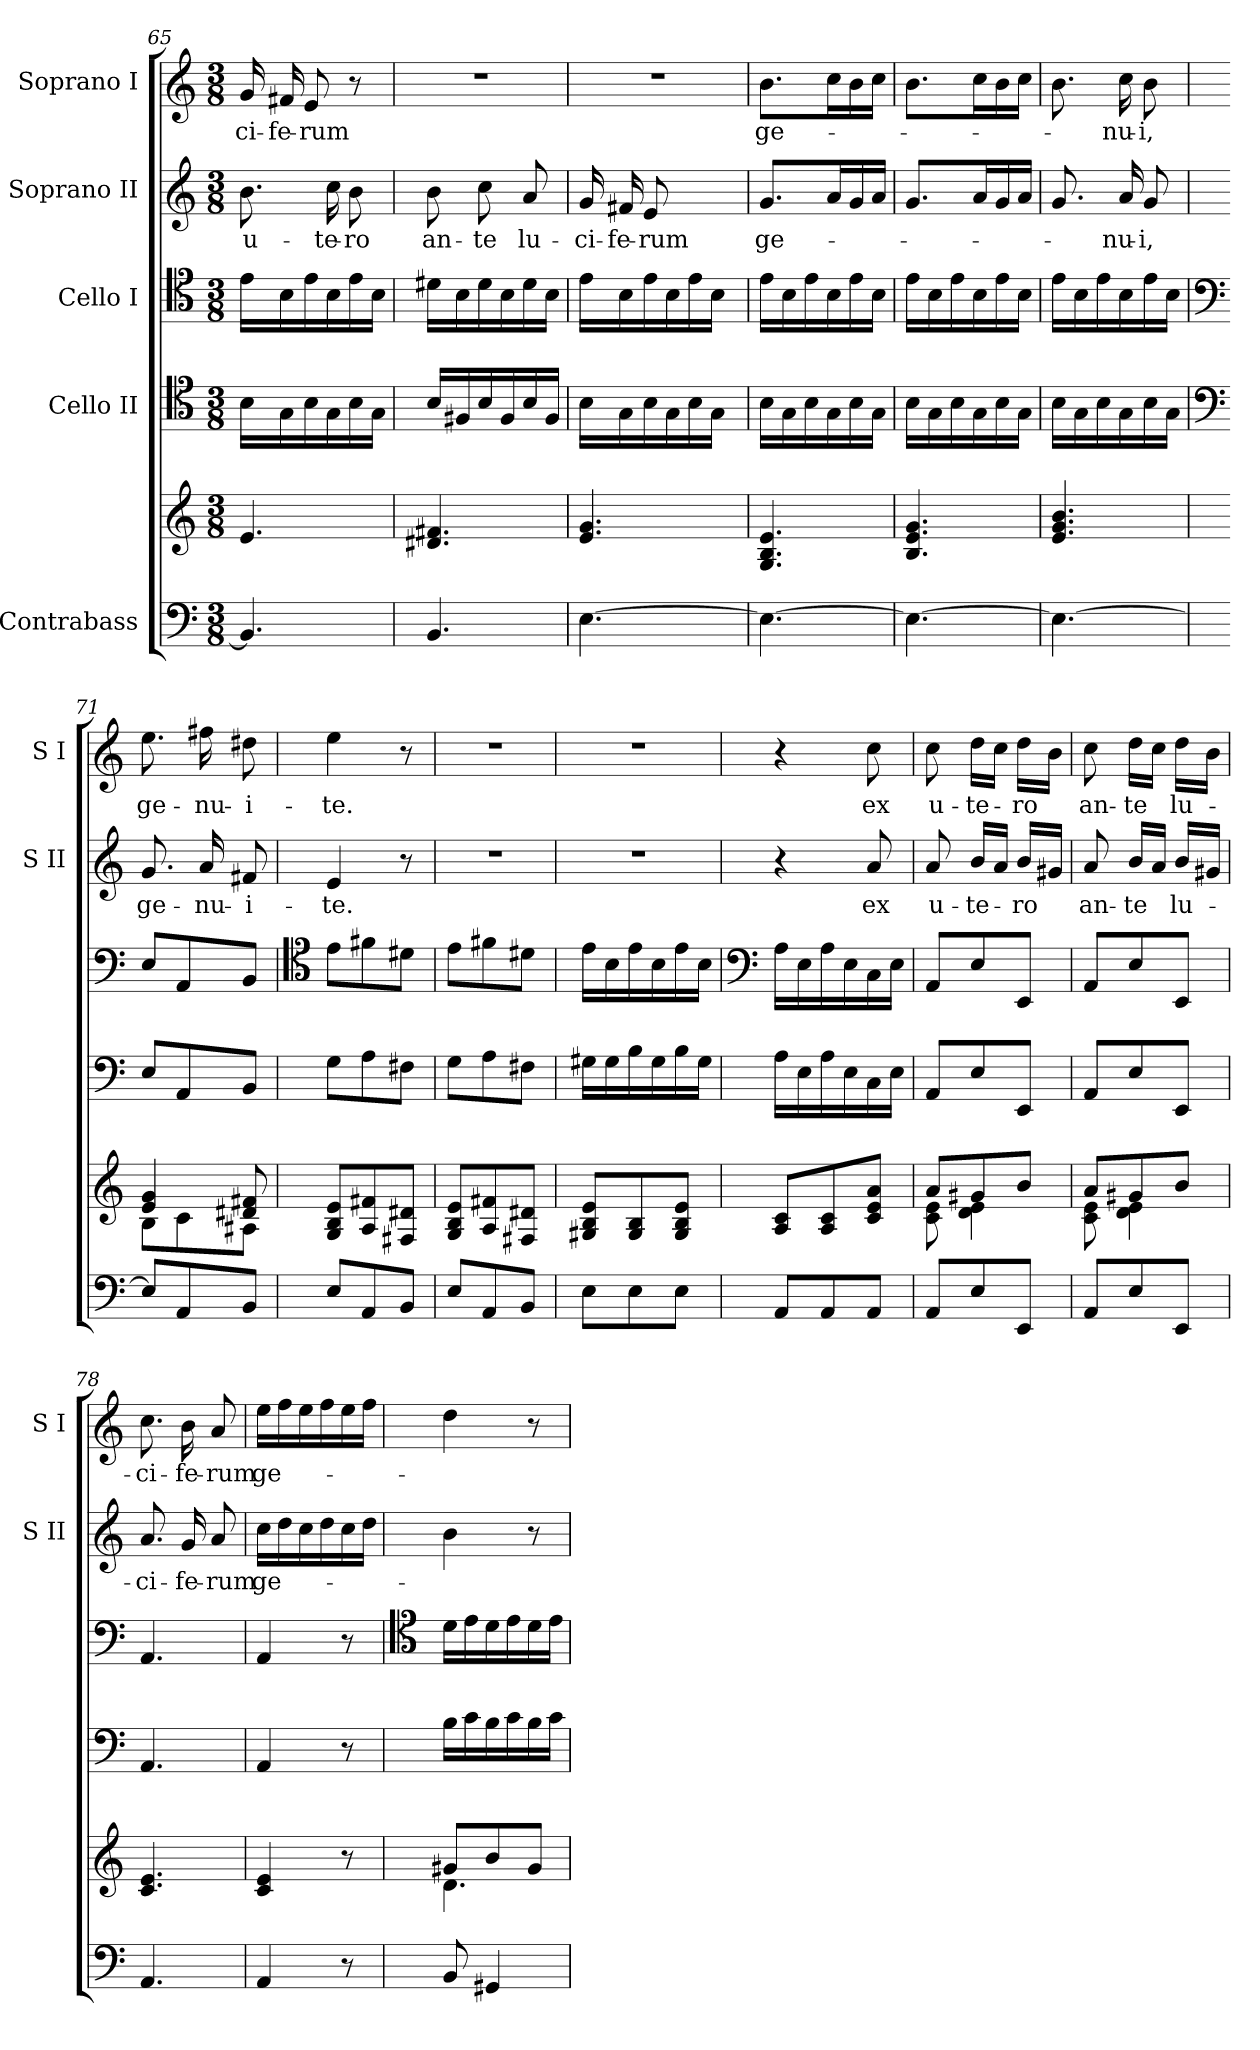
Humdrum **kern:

**kern	**kern	**kern	**kern	**kern	**text	**kern	**text
*part6	*part5	*part4	*part3	*part2	*part2	*part1	*part1
*staff6	*staff5	*staff4	*staff3	*staff2	*staff2	*staff1	*staff1
*I"Contrabass	*	*I"Cello II	*I"Cello I	*I"Soprano II	*	*I"Soprano I	*
*	*	*	*	*I'S II	*	*I'S I	*
*clefF4	*clefG2	*clefC4	*clefC4	*clefG2	*	*clefG2	*
*k[]	*k[]	*k[]	*k[]	*k[]	*	*k[]	*
*C:	*C:	*C:	*C:	*C:	*	*C:	*
*M3/8	*M3/8	*M3/8	*M3/8	*M3/8	*	*M3/8	*
=65	=65	=65	=65	=65	=65	=65	=65
!	!	!	!	!	!LO:LY:b	!	!LO:LY:b
4.BB/]	4.e/	16B\LL	16e\LL	8.b\	u-	16g/	-ci-
!	!	!	!	!	!	!	!LO:LY:b
.	.	16G\	16B\	.	.	16f#X/	-fe-
!	!	!	!	!	!	!	!LO:LY:b
.	.	16B\	16e\	.	.	8e/	-rum
!	!	!	!	!	!LO:LY:b	!	!
.	.	16G\	16B\	16cc\	-te-	.	.
!	!	!	!	!	!LO:LY:b	!	!
.	.	16B\	16e\	8b\	-ro	8r	.
.	.	16G\JJ	16B\JJ	.	.	.	.
=66	=66	=66	=66	=66	=66	=66	=66
!	!	!	!	!	!LO:LY:b	!	!
4.BB/	4.d#X/ 4.f#X/	16B/LL	16d#X\LL	8b\	an-	4.r	.
.	.	16F#X/	16B\	.	.	.	.
!	!	!	!	!	!LO:LY:b	!	!
.	.	16B/	16d#\	8cc\	-te	.	.
.	.	16F#/	16B\	.	.	.	.
!	!	!	!	!	!LO:LY:b	!	!
.	.	16B/	16d#\	8a/	lu-	.	.
.	.	16F#/JJ	16B\JJ	.	.	.	.
=67	=67	=67	=67	=67	=67	=67	=67
!	!	!	!	!	!LO:LY:b	!	!
[4.E\	4.e/ 4.g/	16B\LL	16e\LL	16g/	-ci-	4.r	.
!	!	!	!	!	!LO:LY:b	!	!
.	.	16G\	16B\	16f#X/	-fe-	.	.
!	!	!	!	!	!LO:LY:b	!	!
.	.	16B\	16e\	8e/	-rum	.	.
.	.	16G\	16B\	.	.	.	.
.	.	16B\	16e\	8ryy	.	.	.
.	.	16G\JJ	16B\JJ	.	.	.	.
=68	=68	=68	=68	=68	=68	=68	=68
!	!	!	!	!	!LO:LY:b	!	!LO:LY:b
4.E\_	4.G/ 4.B/ 4.e/	16B\LL	16e\LL	8.g/L	ge-	8.b\L	ge-
.	.	16G\	16B\	.	.	.	.
.	.	16B\	16e\	.	.	.	.
.	.	16G\	16B\	16a/L	.	16cc\L	.
.	.	16B\	16e\	16g/	.	16b\	.
.	.	16G\JJ	16B\JJ	16a/JJ	.	16cc\JJ	.
!!LO:LB:g=z
=69	=69	=69	=69	=69	=69	=69	=69
4.E\_	4.B/ 4.e/ 4.g/	16B\LL	16e\LL	8.g/L	.	8.b\L	.
.	.	16G\	16B\	.	.	.	.
.	.	16B\	16e\	.	.	.	.
.	.	16G\	16B\	16a/L	.	16cc\L	.
.	.	16B\	16e\	16g/	.	16b\	.
.	.	16G\JJ	16B\JJ	16a/JJ	.	16cc\JJ	.
=70	=70	=70	=70	=70	=70	=70	=70
4.E\_	4.e/ 4.g/ 4.b/	16B\LL	16e\LL	8.g/	.	8.b\	.
.	.	16G\	16B\	.	.	.	.
.	.	16B\	16e\	.	.	.	.
!	!	!	!	!	!LO:LY:b	!	!LO:LY:b
.	.	16G\	16B\	16a/	-nu-	16cc\	-nu-
!	!	!	!	!	!LO:LY:b	!	!LO:LY:b
.	.	16B\	16e\	8g/	-i,	8b\	-i,
.	.	16G\JJ	16B\JJ	.	.	.	.
=71	=71	=71	=71	=71	=71	=71	=71
*	*	*clefF4	*clefF4	*	*	*	*
*	*^	*	*	*	*	*	*
!	!	!	!	!	!	!LO:LY:b	!	!LO:LY:b
8E/L]	4e/ 4g/	8B\L	8E/L	8E/L	8.g/	ge-	8.ee\	ge-
8AA/	.	8c\	8AA/	8AA/	.	.	.	.
!	!	!	!	!	!	!LO:LY:b	!	!LO:LY:b
.	.	.	.	.	16a/	-nu-	16ff#X\	-nu-
!	!	!	!	!	!	!LO:LY:b	!	!LO:LY:b
8BB/J	8d#X/ 8f#X/	8A#X\J	8BB/J	8BB/J	8f#X/	-i-	8dd#X\	-i-
*	*v	*v	*	*	*	*	*	*
=72	=72	=72	=72	=72	=72	=72	=72
*	*	*	*clefC4	*	*	*	*
*	*^	*	*	*	*	*	*
!	!	!	!	!	!	!LO:LY:b	!	!LO:LY:b
*	*v	*v	*	*	*	*	*	*
8E/L	8G/ 8B/ 8e/L	8G\L	8e\L	4e/	-te.	4ee\	-te.
8AA/	8A/ 8f#X/	8A\	8f#X\	.	.	.	.
8BB/J	8F#X/ 8d#X/J	8F#X\J	8d#X\J	8r	.	8r	.
=73	=73	=73	=73	=73	=73	=73	=73
8E/L	8G/ 8B/ 8e/L	8G\L	8e\L	4.r	.	4.r	.
8AA/	8A/ 8f#X/	8A\	8f#X\	.	.	.	.
8BB/J	8F#X/ 8d#X/J	8F#X\J	8d#X\J	.	.	.	.
=74	=74	=74	=74	=74	=74	=74	=74
8E\L	8G#X/ 8B/ 8e/L	16G#X\LL	16e\LL	4.r	.	4.r	.
.	.	16G#\	16B\	.	.	.	.
8E\	8G#/ 8B/	16B\	16e\	.	.	.	.
.	.	16G#\	16B\	.	.	.	.
8E\J	8G#/ 8B/ 8e/J	16B\	16e\	.	.	.	.
.	.	16G#\JJ	16B\JJ	.	.	.	.
=75	=75	=75	=75	=75	=75	=75	=75
*	*	*	*clefF4	*	*	*	*
8AA/L	8A/ 8c/L	16A\LL	16A\LL	4r	.	4r	.
.	.	16E\	16E\	.	.	.	.
8AA/	8A/ 8c/	16A\	16A\	.	.	.	.
.	.	16E\	16E\	.	.	.	.
!	!	!	!	!	!LO:LY:b	!	!LO:LY:b
8AA/J	8c/ 8e/ 8a/J	16C\	16C\	8a/	ex	8cc\	ex
.	.	16E\JJ	16E\JJ	.	.	.	.
!!LO:PB:g=z
=76	=76	=76	=76	=76	=76	=76	=76
*	*^	*	*	*	*	*	*
!	!	!	!	!	!	!LO:LY:b	!	!LO:LY:b
8AA/L	8a/L	8c\ 8e\	8AA/L	8AA/L	8a/	u-	8cc\	u-
!	!	!	!	!	!	!LO:LY:b	!	!LO:LY:b
8E/	8g#X/	4d\ 4e\	8E/	8E/	16b/LL	-te-	16dd\LL	-te-
.	.	.	.	.	16a/JJ	.	16cc\JJ	.
!	!	!	!	!	!	!LO:LY:b	!	!LO:LY:b
8EE/J	8b/J	.	8EE/J	8EE/J	16b/LL	-ro	16dd\LL	-ro
.	.	.	.	.	16g#X/JJ	.	16b\JJ	.
=77	=77	=77	=77	=77	=77	=77	=77	=77
!	!	!	!	!	!	!LO:LY:b	!	!LO:LY:b
8AA/L	8a/L	8c\ 8e\	8AA/L	8AA/L	8a/	an-	8cc\	an-
!	!	!	!	!	!	!LO:LY:b	!	!LO:LY:b
8E/	8g#X/	4d\ 4e\	8E/	8E/	16b/LL	-te	16dd\LL	-te
.	.	.	.	.	16a/JJ	.	16cc\JJ	.
!	!	!	!	!	!	!LO:LY:b	!	!LO:LY:b
8EE/J	8b/J	.	8EE/J	8EE/J	16b/LL	lu-	16dd\LL	lu-
.	.	.	.	.	16g#X/JJ	.	16b\JJ	.
*	*v	*v	*	*	*	*	*	*
=78	=78	=78	=78	=78	=78	=78	=78
!	!	!	!	!	!LO:LY:b	!	!LO:LY:b
4.AA/	4.c/ 4.e/	4.AA/	4.AA/	8.a/	-ci-	8.cc\	-ci-
!	!	!	!	!	!LO:LY:b	!	!LO:LY:b
.	.	.	.	16g/	-fe-	16b\	-fe-
!	!	!	!	!	!LO:LY:b	!	!LO:LY:b
.	.	.	.	8a/	-rum	8a/	-rum
=79	=79	=79	=79	=79	=79	=79	=79
!	!	!	!	!	!LO:LY:b	!	!LO:LY:b
4AA/	4c/ 4e/	4AA/	4AA/	16cc\LL	ge-	16ee\LL	ge-
.	.	.	.	16dd\	.	16ff\	.
.	.	.	.	16cc\	.	16ee\	.
.	.	.	.	16dd\	.	16ff\	.
8r	8r	8r	8r	16cc\	.	16ee\	.
.	.	.	.	16dd\JJ	.	16ff\JJ	.
=80	=80	=80	=80	=80	=80	=80	=80
*	*	*	*clefC4	*	*	*	*
*	*^	*	*	*	*	*	*
8BB/	8g#X/L	4.d\	16B\LL	16d\LL	4b\	.	4dd\	.
.	.	.	16c\	16e\	.	.	.	.
4GG#X/	8b/	.	16B\	16d\	.	.	.	.
.	.	.	16c\	16e\	.	.	.	.
.	8g#/J	.	16B\	16d\	8r	.	8r	.
.	.	.	16c\JJ	16e\JJ	.	.	.	.
*	*v	*v	*	*	*	*	*	*
=	=	=	=	=	=	=	=
*-	*-	*-	*-	*-	*-	*-	*-
